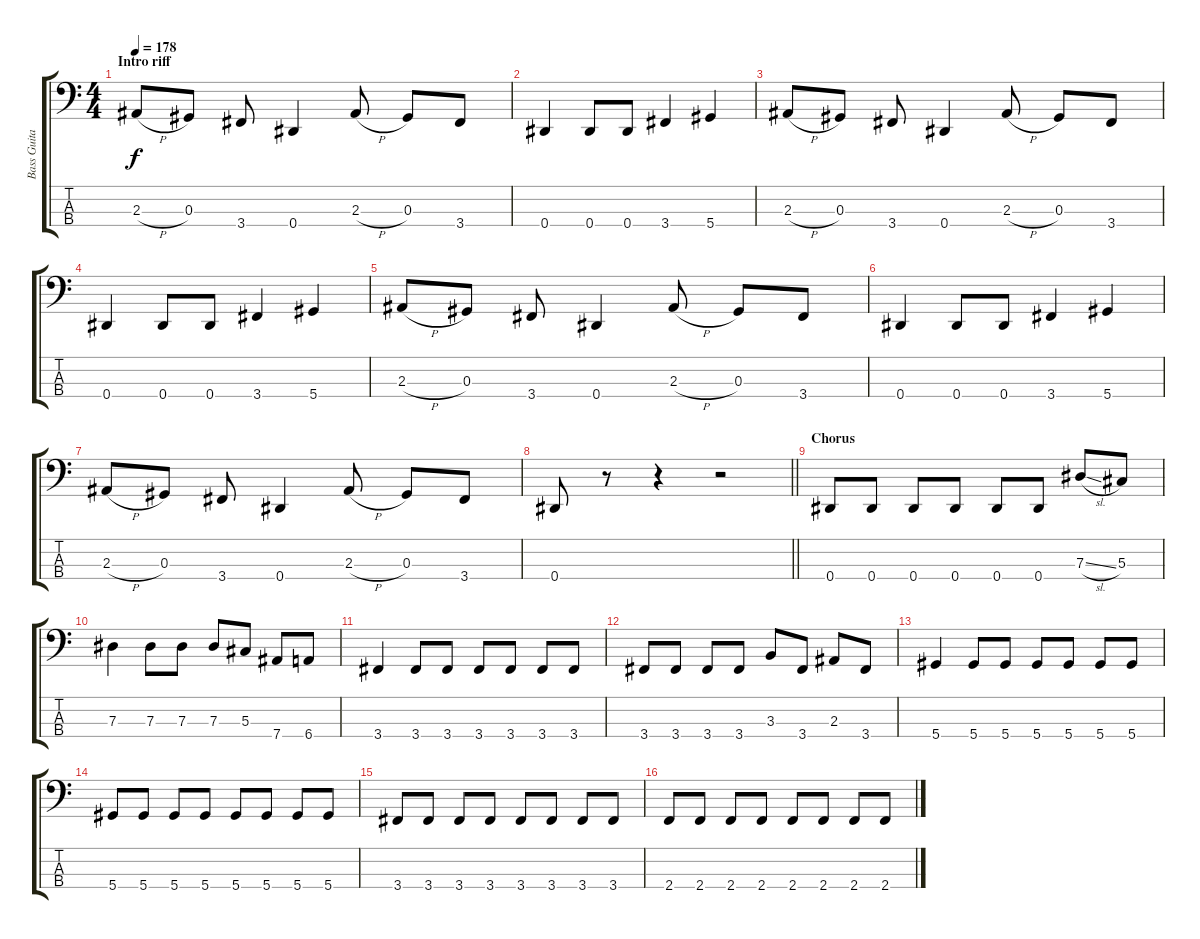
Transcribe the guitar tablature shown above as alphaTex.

\track ("Bass Guitar" "Bass Guita") {instrument electricbassfinger}
\staff {score tabs}
\tuning (Gb2 Db2 Ab1 Eb1) {hide}
\ts (4 4)
\section ("" "Intro riff")
\tempo 178
\clef f4
\ks c
2.3{h}.8{dy f} 0.3.8 3.4.8 0.4.4 2.3{h}.8 0.3.8 3.4.8 |
0.4.4 0.4.8 0.4.8 3.4.4 5.4.4 |
2.3{h}.8 0.3.8 3.4.8 0.4.4 2.3{h}.8 0.3.8 3.4.8 |
0.4.4 0.4.8 0.4.8 3.4.4 5.4.4 |
2.3{h}.8 0.3.8 3.4.8 0.4.4 2.3{h}.8 0.3.8 3.4.8 |
0.4.4 0.4.8 0.4.8 3.4.4 5.4.4 |
2.3{h}.8 0.3.8 3.4.8 0.4.4 2.3{h}.8 0.3.8 3.4.8 |
\barLineRight lightlight
0.4.8 r.8 r.4 r.2 |
\section ("" "Chorus")
0.4.8 0.4.8 0.4.8 0.4.8 0.4.8 0.4.8 7.3{sl}.8 5.3.8 |
7.3.4 7.3.8 7.3.8 7.3.8 5.3.8 7.4.8 6.4.8 |
3.4.4 3.4.8 3.4.8 3.4.8 3.4.8 3.4.8 3.4.8 |
3.4.8 3.4.8 3.4.8 3.4.8 3.3.8 3.4.8 2.3.8 3.4.8 |
5.4.4 5.4.8 5.4.8 5.4.8 5.4.8 5.4.8 5.4.8 |
5.4.8 5.4.8 5.4.8 5.4.8 5.4.8 5.4.8 5.4.8 5.4.8 |
3.4.8 3.4.8 3.4.8 3.4.8 3.4.8 3.4.8 3.4.8 3.4.8 |
2.4.8 2.4.8 2.4.8 2.4.8 2.4.8 2.4.8 2.4.8 2.4.8
